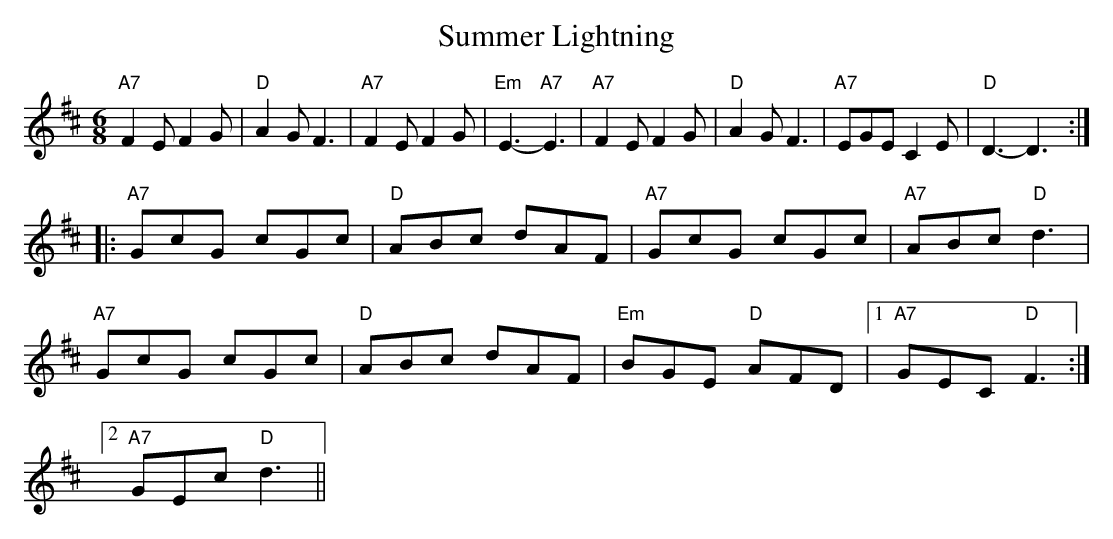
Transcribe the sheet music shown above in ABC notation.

X:1
T:Summer Lightning
M:6/8
K:D
"A7"F2E F2G|"D"A2G F3|"A7"F2E F2G|"Em"E3 -"A7"E3|"A7"F2E F2G|"D"A2G F3|\
"A7"EGE C2E|"D"D3 -D3::
"A7"GcG cGc|"D"ABc dAF|"A7"GcG cGc|"A7"ABc "D"d3|
"A7"GcG cGc|"D"ABc dAF|"Em"BGE "D"AFD| [1"A7"GEC "D"F3:|
[2"A7"GEc "D"d3||
